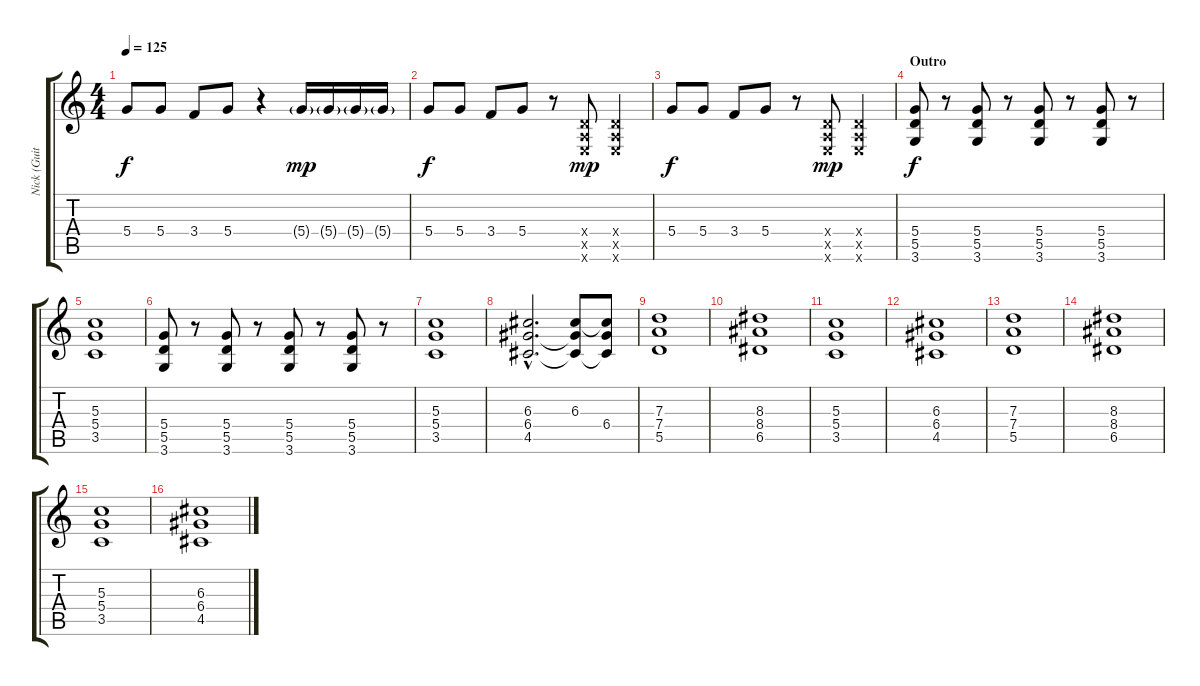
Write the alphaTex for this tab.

\track ("Nick (Guitar 2)" "Nick (Guit") {instrument distortionguitar}
\staff {score tabs}
\tuning (E4 B3 G3 D3 A2 E2) {hide}
\ts (4 4)
\tempo 125
\clef g2
\ks c
5.4.8{dy f} 5.4.8 3.4.8 5.4.8 r.4 5.4{g}.16{dy mp} 5.4{g}.16 5.4{g}.16 5.4{g}.16 |
5.4.8{dy f} 5.4.8 3.4.8 5.4.8 r.8 (0.4{x} 0.5{x} 0.6{x}).8{dy mp} (0.4{x} 0.5{x} 0.6{x}).4 |
5.4.8{dy f} 5.4.8 3.4.8 5.4.8 r.8 (0.4{x} 0.5{x} 0.6{x}).8{dy mp} (0.4{x} 0.5{x} 0.6{x}).4 |
\section ("" "Outro")
(5.4 5.5 3.6).8{dy f} r.8 (5.4 5.5 3.6).8 r.8 (5.4 5.5 3.6).8 r.8 (5.4 5.5 3.6).8 r.8 |
(5.3 5.4 3.5).1 |
(5.4 5.5 3.6).8 r.8 (5.4 5.5 3.6).8 r.8 (5.4 5.5 3.6).8 r.8 (5.4 5.5 3.6).8 r.8 |
(5.3 5.4 3.5).1 |
(6.3{hac} 6.4{hac} 4.5{hac}).2{d} (6.3 6.4{t} 4.5{t}).8 (6.3{t} 6.4 4.5{t}).8 |
(7.3 7.4 5.5).1 |
(8.3 8.4 6.5).1 |
(5.3 5.4 3.5).1 |
(6.3 6.4 4.5).1 |
(7.3 7.4 5.5).1 |
(8.3 8.4 6.5).1 |
(5.3 5.4 3.5).1 |
(6.3 6.4 4.5).1
